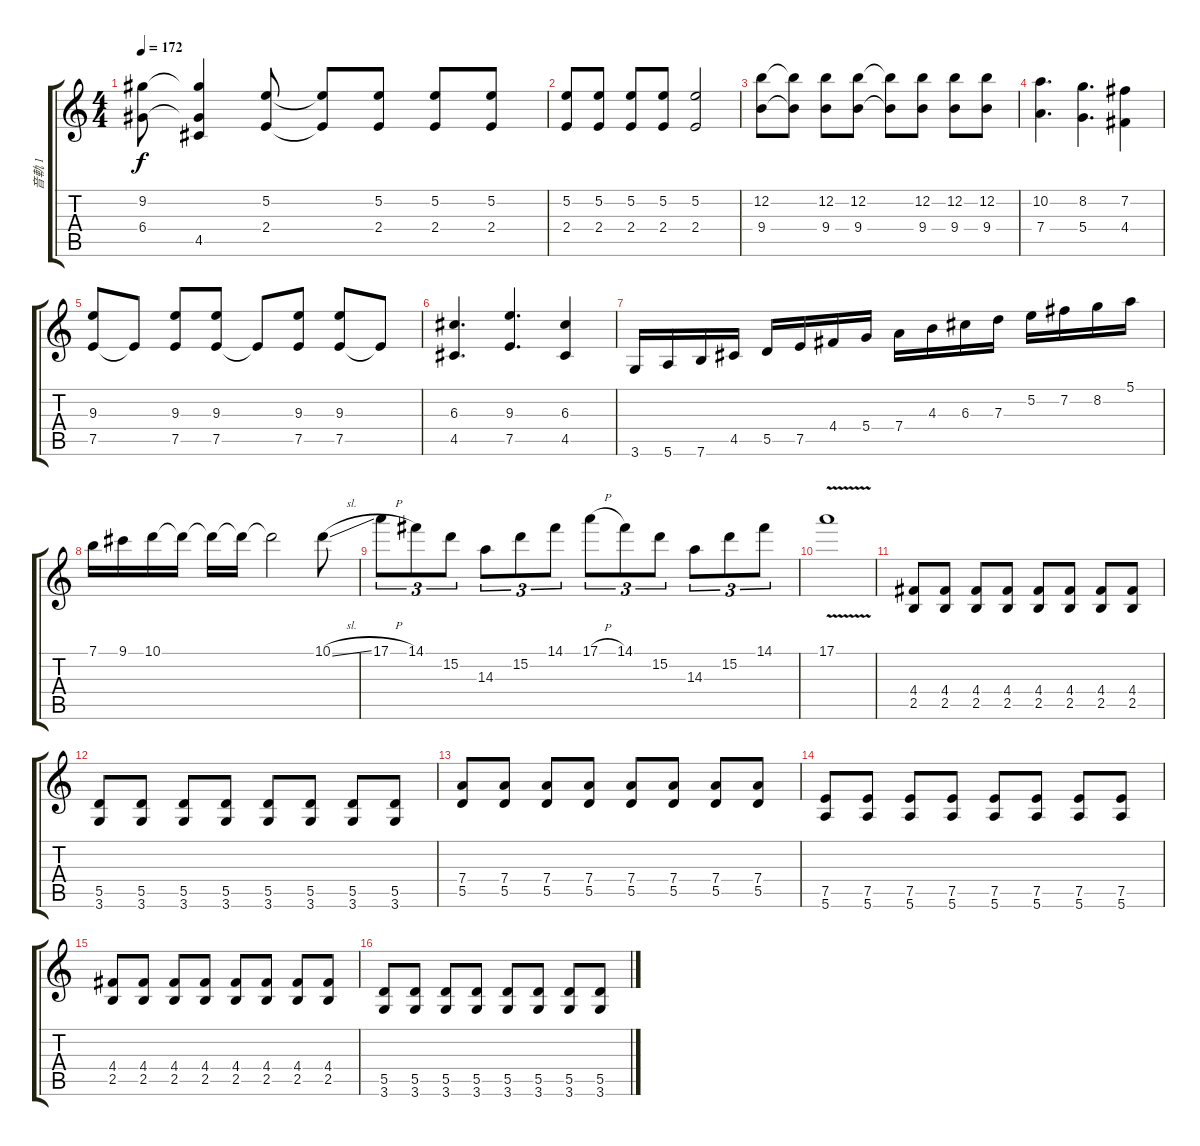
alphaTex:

\track ("音軌 1" "音軌 1") {instrument overdrivenguitar}
\staff {score tabs}
\tuning (E4 B3 G3 D3 A2 E2) {hide}
\ts (4 4)
\tempo 172
\clef g2
\ks c
(9.2 6.4).8{dy f} (9.2{t} 6.4{t} 4.5{t}).4 (5.2 2.4).8 (5.2{t} 2.4{t}).8 (5.2 2.4).8 (5.2 2.4).8 (5.2 2.4).8 |
(5.2 2.4).8 (5.2 2.4).8 (5.2 2.4).8 (5.2 2.4).8 (5.2 2.4).2 |
(12.2 9.4).8 (12.2{t} 9.4{t}).8 (12.2 9.4).8 (12.2 9.4).8 (12.2{t} 9.4{t}).8 (12.2 9.4).8 (12.2 9.4).8 (12.2 9.4).8 |
(10.2 7.4).4{d} (8.2 5.4).4{d} (7.2 4.4).4 |
(9.3 7.5).8 7.5{t}.8 (9.3 7.5).8 (9.3 7.5).8 7.5{t}.8 (9.3 7.5).8 (9.3 7.5).8 7.5{t}.8 |
(6.3 4.5).4{d} (9.3 7.5).4{d} (6.3 4.5).4 |
3.6.16 5.6.16 7.6.16 4.5.16 5.5.16 7.5.16 4.4.16 5.4.16 7.4.16 4.3.16 6.3.16 7.3.16 5.2.16 7.2.16 8.2.16 5.1.16 |
7.1.16 9.1.16 10.1.16 10.1{t}.16 10.1{t}.16 10.1{t}.16 10.1{t}.2 10.1{sl}.8 |
17.1{h}.8{tu (3 2)} 14.1.8{tu (3 2)} 15.2.8{tu (3 2)} 14.3.8{tu (3 2)} 15.2.8{tu (3 2)} 14.1.8{tu (3 2)} 17.1{h}.8{tu (3 2)} 14.1.8{tu (3 2)} 15.2.8{tu (3 2)} 14.3.8{tu (3 2)} 15.2.8{tu (3 2)} 14.1.8{tu (3 2)} |
17.1{v}.1 |
(4.4 2.5).8 (4.4 2.5).8 (4.4 2.5).8 (4.4 2.5).8 (4.4 2.5).8 (4.4 2.5).8 (4.4 2.5).8 (4.4 2.5).8 |
(5.5 3.6).8 (5.5 3.6).8 (5.5 3.6).8 (5.5 3.6).8 (5.5 3.6).8 (5.5 3.6).8 (5.5 3.6).8 (5.5 3.6).8 |
(7.4 5.5).8 (7.4 5.5).8 (7.4 5.5).8 (7.4 5.5).8 (7.4 5.5).8 (7.4 5.5).8 (7.4 5.5).8 (7.4 5.5).8 |
(7.5 5.6).8 (7.5 5.6).8 (7.5 5.6).8 (7.5 5.6).8 (7.5 5.6).8 (7.5 5.6).8 (7.5 5.6).8 (7.5 5.6).8 |
(4.4 2.5).8 (4.4 2.5).8 (4.4 2.5).8 (4.4 2.5).8 (4.4 2.5).8 (4.4 2.5).8 (4.4 2.5).8 (4.4 2.5).8 |
(5.5 3.6).8 (5.5 3.6).8 (5.5 3.6).8 (5.5 3.6).8 (5.5 3.6).8 (5.5 3.6).8 (5.5 3.6).8 (5.5 3.6).8
